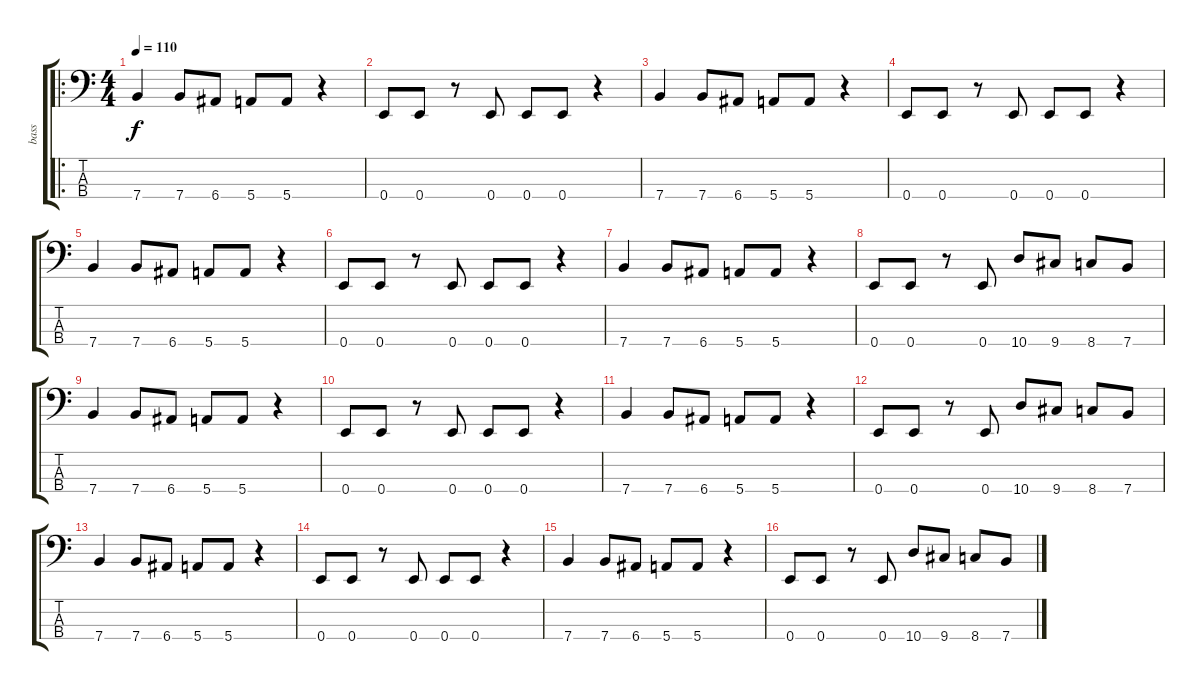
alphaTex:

\track ("bass" "bass") {instrument electricbassfinger}
\staff {score tabs}
\tuning (G2 D2 A1 E1) {hide}
\ro
\ts (4 4)
\tempo 110
\clef f4
\ks c
7.4.4{dy f} 7.4.8 6.4.8 5.4.8 5.4.8 r.4 |
0.4.8 0.4.8 r.8 0.4.8 0.4.8 0.4.8 r.4 |
7.4.4 7.4.8 6.4.8 5.4.8 5.4.8 r.4 |
0.4.8 0.4.8 r.8 0.4.8 0.4.8 0.4.8 r.4 |
7.4.4 7.4.8 6.4.8 5.4.8 5.4.8 r.4 |
0.4.8 0.4.8 r.8 0.4.8 0.4.8 0.4.8 r.4 |
7.4.4 7.4.8 6.4.8 5.4.8 5.4.8 r.4 |
0.4.8 0.4.8 r.8 0.4.8 10.4.8 9.4.8 8.4.8 7.4.8 |
7.4.4 7.4.8 6.4.8 5.4.8 5.4.8 r.4 |
0.4.8 0.4.8 r.8 0.4.8 0.4.8 0.4.8 r.4 |
7.4.4 7.4.8 6.4.8 5.4.8 5.4.8 r.4 |
0.4.8 0.4.8 r.8 0.4.8 10.4.8 9.4.8 8.4.8 7.4.8 |
7.4.4 7.4.8 6.4.8 5.4.8 5.4.8 r.4 |
0.4.8 0.4.8 r.8 0.4.8 0.4.8 0.4.8 r.4 |
7.4.4 7.4.8 6.4.8 5.4.8 5.4.8 r.4 |
0.4.8 0.4.8 r.8 0.4.8 10.4.8 9.4.8 8.4.8 7.4.8
